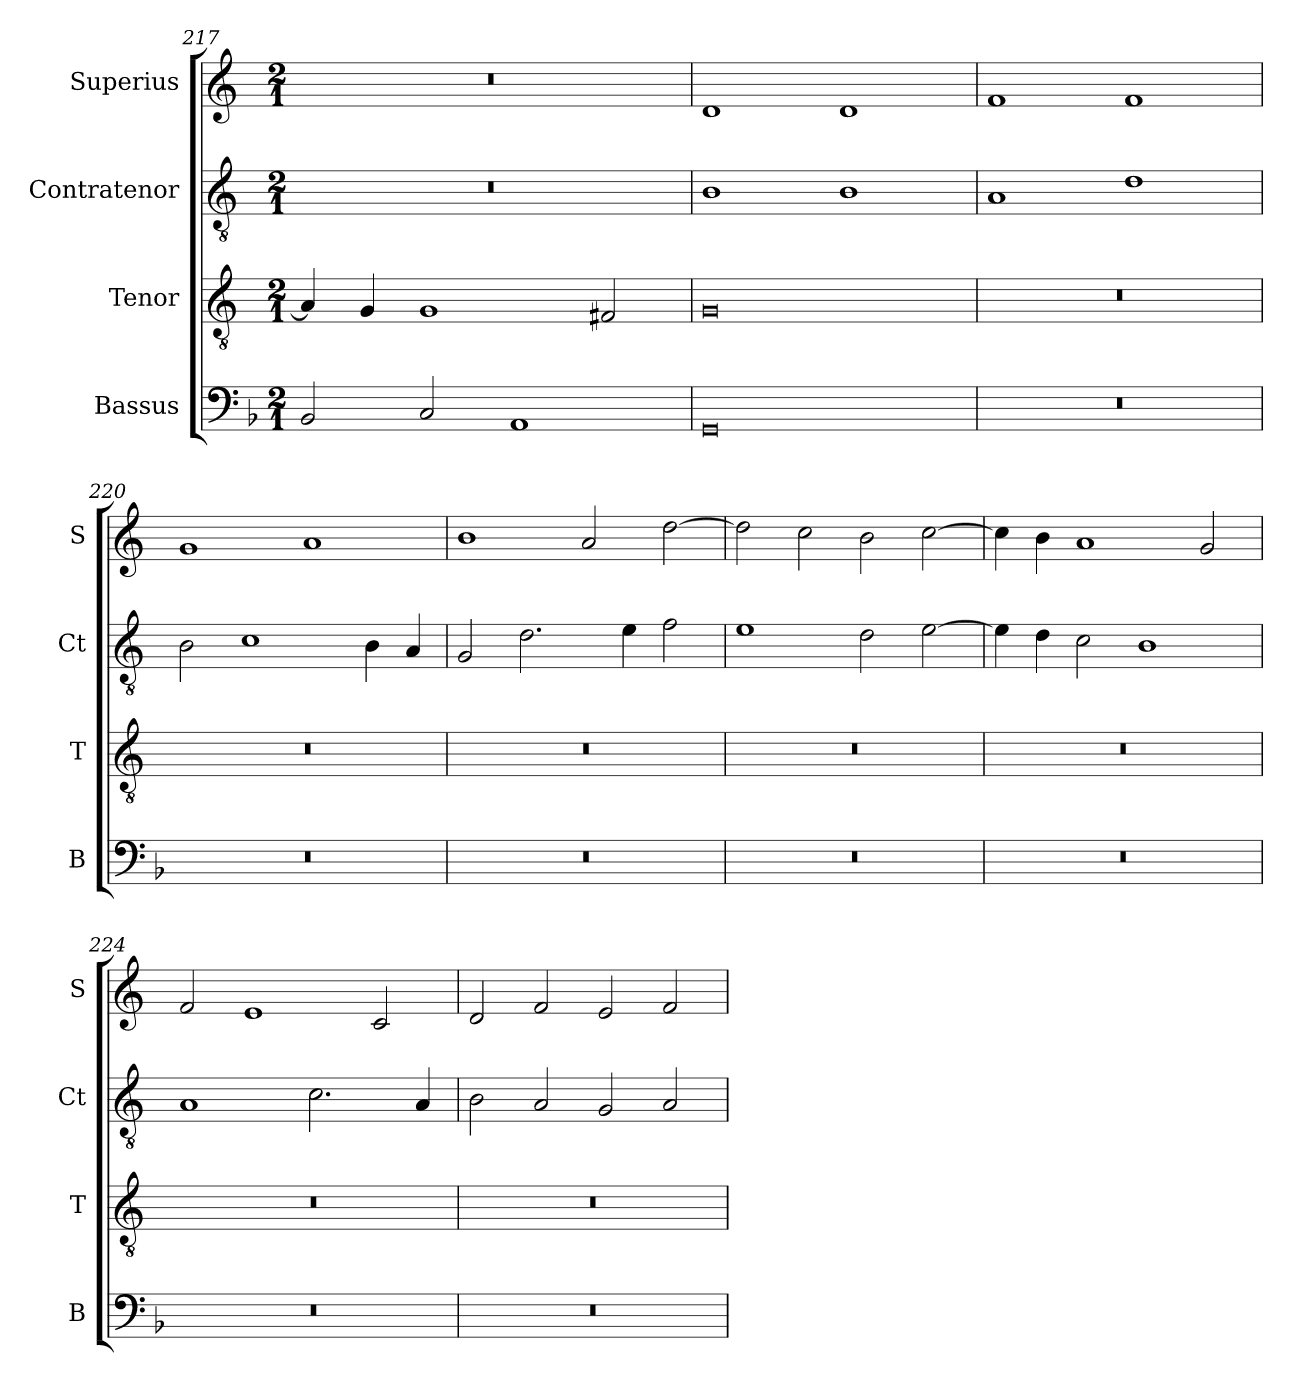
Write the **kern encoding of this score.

**kern	**kern	**kern	**kern
*part4	*part3	*part2	*part1
*staff4	*staff3	*staff2	*staff1
*I"Bassus	*I"Tenor	*I"Contratenor	*I"Superius
*I'B	*I'T	*I'Ct	*I'S
*clefF4	*clefGv2	*clefGv2	*clefG2
*k[b-]	*k[]	*k[]	*k[]
*M2/1	*M2/1	*M2/1	*M2/1
=217	=217	=217	=217
2BB-	4A]	0r	0r
.	4G	.	.
2C	1G	.	.
1AA	.	.	.
.	2F#X	.	.
=218	=218	=218	=218
0GG	0G	1B	1d
.	.	1B	1d
=219	=219	=219	=219
0r	0r	1A	1f
.	.	1d	1f
=220	=220	=220	=220
0r	0r	2B	1g
.	.	1c	.
.	.	.	1a
.	.	4B	.
.	.	4A	.
=221	=221	=221	=221
0r	0r	2G	1b
.	.	2.d	.
.	.	.	2a
.	.	4e	.
.	.	2f	[2dd
=222	=222	=222	=222
0r	0r	1e	2dd]
.	.	.	2cc
.	.	2d	2b
.	.	[2e	[2cc
=223	=223	=223	=223
0r	0r	4e]	4cc]
.	.	4d	4b
.	.	2c	1a
.	.	1B	.
.	.	.	2g
=224	=224	=224	=224
0r	0r	1A	2f
.	.	.	1e
.	.	2.c	.
.	.	.	2c
.	.	4A	.
=225	=225	=225	=225
0r	0r	2B	2d
.	.	2A	2f
.	.	2G	2e
.	.	2A	2f
=	=	=	=
*-	*-	*-	*-
